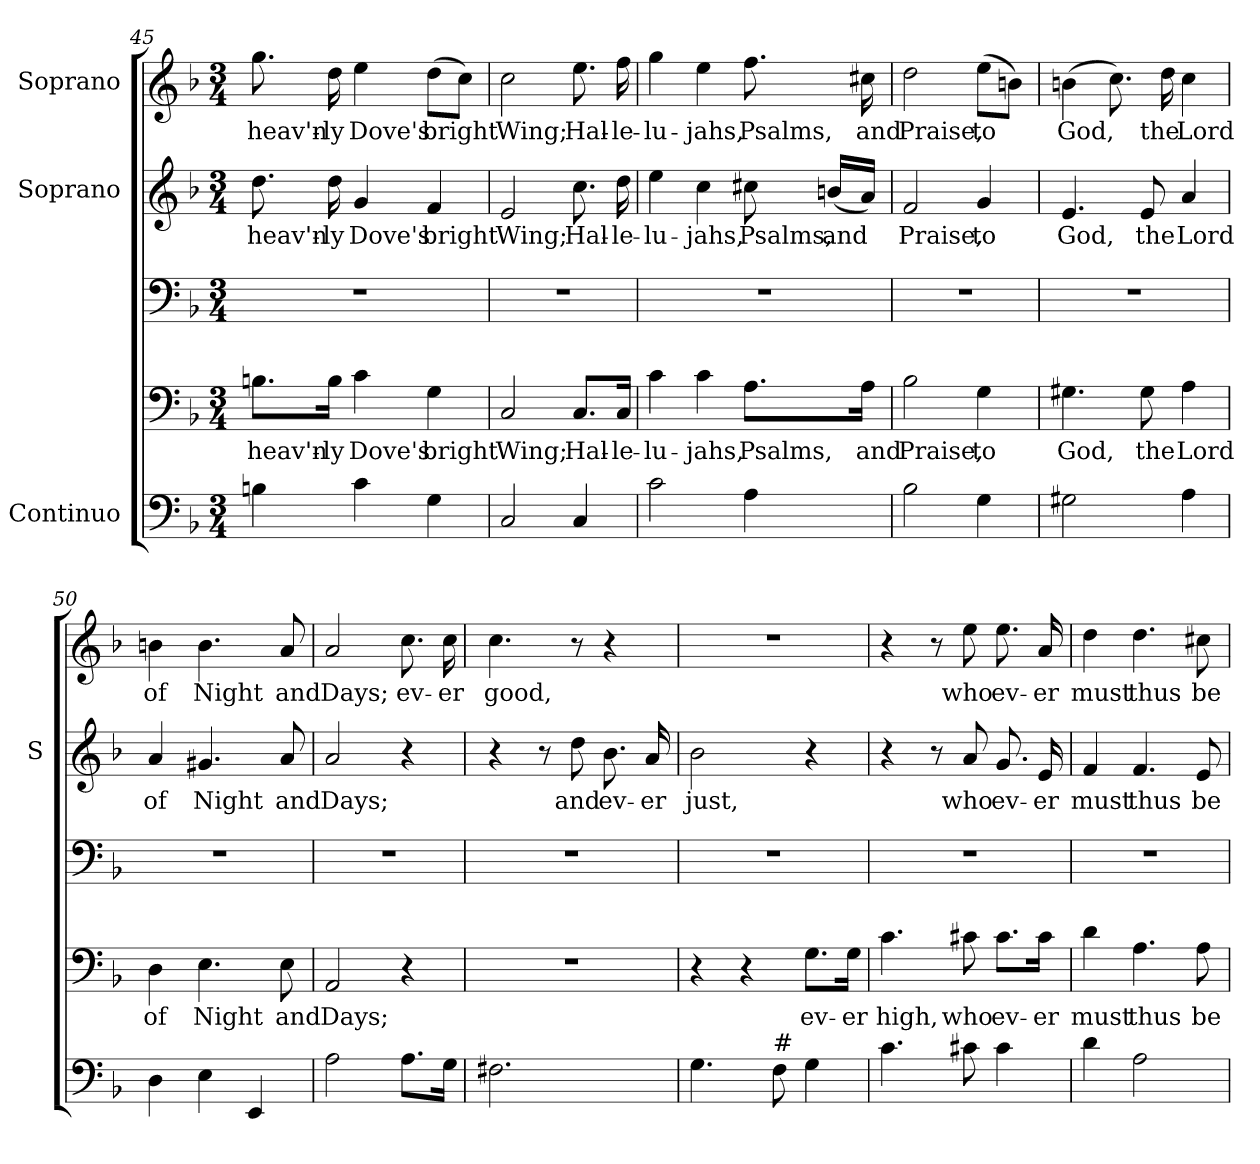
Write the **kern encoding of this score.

**kern	**kern	**text	**kern	**kern	**text	**kern	**text
*part5	*part4	*part4	*part3	*part2	*part2	*part1	*part1
*staff5	*staff4	*staff4	*staff3	*staff2	*staff2	*staff1	*staff1
*I"Continuo	*	*	*	*I"Soprano	*	*I"Soprano	*
*	*	*	*	*I'S	*	*	*
!!LO:LB:g=z
*clefF4	*clefF4	*	*clefF4	*clefG2	*	*clefG2	*
*	*	*	*	*	*	*ITrd7c12	*
*k[b-]	*k[b-]	*	*k[b-]	*k[b-]	*	*k[b-]	*
*F:	*F:	*	*F:	*F:	*	*F:	*
*M3/4	*M3/4	*	*M3/4	*M3/4	*	*M3/4	*
=45	=45	=45	=45	=45	=45	=45	=45
!	!	!LO:LY:b	!LO:N:vis=1	!	!LO:LY:b	!	!LO:LY:b
4Bn\	8.Bn\L	heav'n-	2.r	8.dd\	heav'n-	8.g\	heav'n-
!	!	!LO:LY:b	!	!	!LO:LY:b	!	!LO:LY:b
.	16B\Jk	-ly	.	16dd\	-ly	16d\	-ly
!	!	!LO:LY:b	!	!	!LO:LY:b	!	!LO:LY:b
4c\	4c\	Dove's	.	4g/	Dove's	4e\	Dove's
!	!	!LO:LY:b	!	!	!LO:LY:b	!	!LO:LY:b
4G\	4G\	bright	.	4f/	bright	(>8d\L	bright
.	.	.	.	.	.	8c\J)	.
=46	=46	=46	=46	=46	=46	=46	=46
!	!	!LO:LY:b	!LO:N:vis=1	!	!LO:LY:b	!	!LO:LY:b
2C/	2C/	Wing;	2.r	2e/	Wing;	2c\	Wing;
!	!	!LO:LY:b	!	!	!LO:LY:b	!	!LO:LY:b
4C/	8.C/L	Hal-	.	8.cc\	Hal-	8.e\	Hal-
!	!	!LO:LY:b	!	!	!LO:LY:b	!	!LO:LY:b
.	16C/Jk	-le-	.	16dd\	-le-	16f\	-le-
=47	=47	=47	=47	=47	=47	=47	=47
!	!	!LO:LY:b	!LO:N:vis=1	!	!LO:LY:b	!	!LO:LY:b
2c\	4c\	-lu-	2.r	4ee\	-lu-	4g\	-lu-
!	!	!LO:LY:b	!	!	!LO:LY:b	!	!LO:LY:b
.	4c\	-jahs,	.	4cc\	-jahs,	4e\	-jahs,
!	!	!LO:LY:b	!	!	!LO:LY:b	!	!LO:LY:b
4A\	8.A\L	Psalms,	.	8cc#X\	Psalms,	8.f\	Psalms,
!	!	!	!	!	!LO:LY:b	!	!
.	.	.	.	(<16bn/LL	and	.	.
!	!	!LO:LY:b	!	!	!	!	!LO:LY:b
.	16A\Jk	and	.	16a/JJ)	.	16c#X\	and
=48	=48	=48	=48	=48	=48	=48	=48
!	!	!LO:LY:b	!LO:N:vis=1	!	!LO:LY:b	!	!LO:LY:b
2B-\	2B-\	Praise,	2.r	2f/	Praise,	2d\	Praise,
!	!	!LO:LY:b	!	!	!LO:LY:b	!	!LO:LY:b
4G\	4G\	to	.	4g/	to	(>8e\L	to
.	.	.	.	.	.	8Bn\J)	.
!!LO:PB:g=z
=49	=49	=49	=49	=49	=49	=49	=49
!	!	!LO:LY:b	!LO:N:vis=1	!	!LO:LY:b	!	!LO:LY:b
2G#X\	4.G#X\	God,	2.r	4.e/	God,	(>4Bn\	God,
.	.	.	.	.	.	8.c\)	.
!	!	!LO:LY:b	!	!	!LO:LY:b	!	!
.	8G#\	the	.	8e/	the	.	.
!	!	!	!	!	!	!	!LO:LY:b
.	.	.	.	.	.	16d\	the
!	!	!LO:LY:b	!	!	!LO:LY:b	!	!LO:LY:b
4A\	4A\	Lord	.	4a/	Lord	4c\	Lord
=50	=50	=50	=50	=50	=50	=50	=50
!	!	!LO:LY:b	!LO:N:vis=1	!	!LO:LY:b	!	!LO:LY:b
4D\	4D\	of	2.r	4a/	of	4Bn\	of
!	!	!LO:LY:b	!	!	!LO:LY:b	!	!LO:LY:b
4E\	4.E\	Night	.	4.g#X/	Night	4.B\	Night
4EE/	.	.	.	.	.	.	.
!	!	!LO:LY:b	!	!	!LO:LY:b	!	!LO:LY:b
.	8E\	and	.	8a/	and	8A/	and
=51	=51	=51	=51	=51	=51	=51	=51
!	!	!LO:LY:b	!LO:N:vis=1	!	!LO:LY:b	!	!LO:LY:b
2A\	2AA/	Days;	2.r	2a/	Days;	2A/	Days;
!	!	!	!	!	!	!	!LO:LY:b
8.A\L	4r	.	.	4r	.	8.c\	ev-
!	!	!	!	!	!	!	!LO:LY:b
16G\Jk	.	.	.	.	.	16c\	-er
=52	=52	=52	=52	=52	=52	=52	=52
!	!LO:N:vis=1	!	!LO:N:vis=1	!	!	!	!LO:LY:b
2.F#X\	2.r	.	2.r	4r	.	4.c\	good,
.	.	.	.	8r	.	.	.
!	!	!	!	!	!LO:LY:b	!	!
.	.	.	.	8dd\	and	8r	.
!	!	!	!	!	!LO:LY:b	!	!
.	.	.	.	8.b-\	ev-	4r	.
!	!	!	!	!	!LO:LY:b	!	!
.	.	.	.	16a/	-er	.	.
=53	=53	=53	=53	=53	=53	=53	=53
!	!	!	!LO:N:vis=1	!	!LO:LY:b	!LO:N:vis=1	!
4.G\	4r	.	2.r	2b-\	just,	2.r	.
.	4r	.	.	.	.	.	.
!LO:TX:a:t=#	!	!	!	!	!	!	!
8F\	.	.	.	.	.	.	.
!	!	!LO:LY:b	!	!	!	!	!
4G\	8.G\L	ev-	.	4r	.	.	.
!	!	!LO:LY:b	!	!	!	!	!
.	16G\Jk	-er	.	.	.	.	.
!!LO:LB:g=z
=54	=54	=54	=54	=54	=54	=54	=54
!	!	!LO:LY:b	!LO:N:vis=1	!	!	!	!
4.c\	4.c\	high,	2.r	4r	.	4r	.
.	.	.	.	8r	.	8r	.
!	!	!LO:LY:b	!	!	!LO:LY:b	!	!LO:LY:b
8c#X\	8c#X\	who	.	8a/	who	8e\	who
!	!	!LO:LY:b	!	!	!LO:LY:b	!	!LO:LY:b
4c#\	8.c#\L	ev-	.	8.g/	ev-	8.e\	ev-
!	!	!LO:LY:b	!	!	!LO:LY:b	!	!LO:LY:b
.	16c#\Jk	-er	.	16e/	-er	16A/	-er
=55	=55	=55	=55	=55	=55	=55	=55
!	!	!LO:LY:b	!LO:N:vis=1	!	!LO:LY:b	!	!LO:LY:b
4d\	4d\	must	2.r	4f/	must	4d\	must
!	!	!LO:LY:b	!	!	!LO:LY:b	!	!LO:LY:b
2A\	4.A\	thus	.	4.f/	thus	4.d\	thus
!	!	!LO:LY:b	!	!	!LO:LY:b	!	!LO:LY:b
.	8A\	be	.	8e/	be	8c#X\	be
=	=	=	=	=	=	=	=
*-	*-	*-	*-	*-	*-	*-	*-
